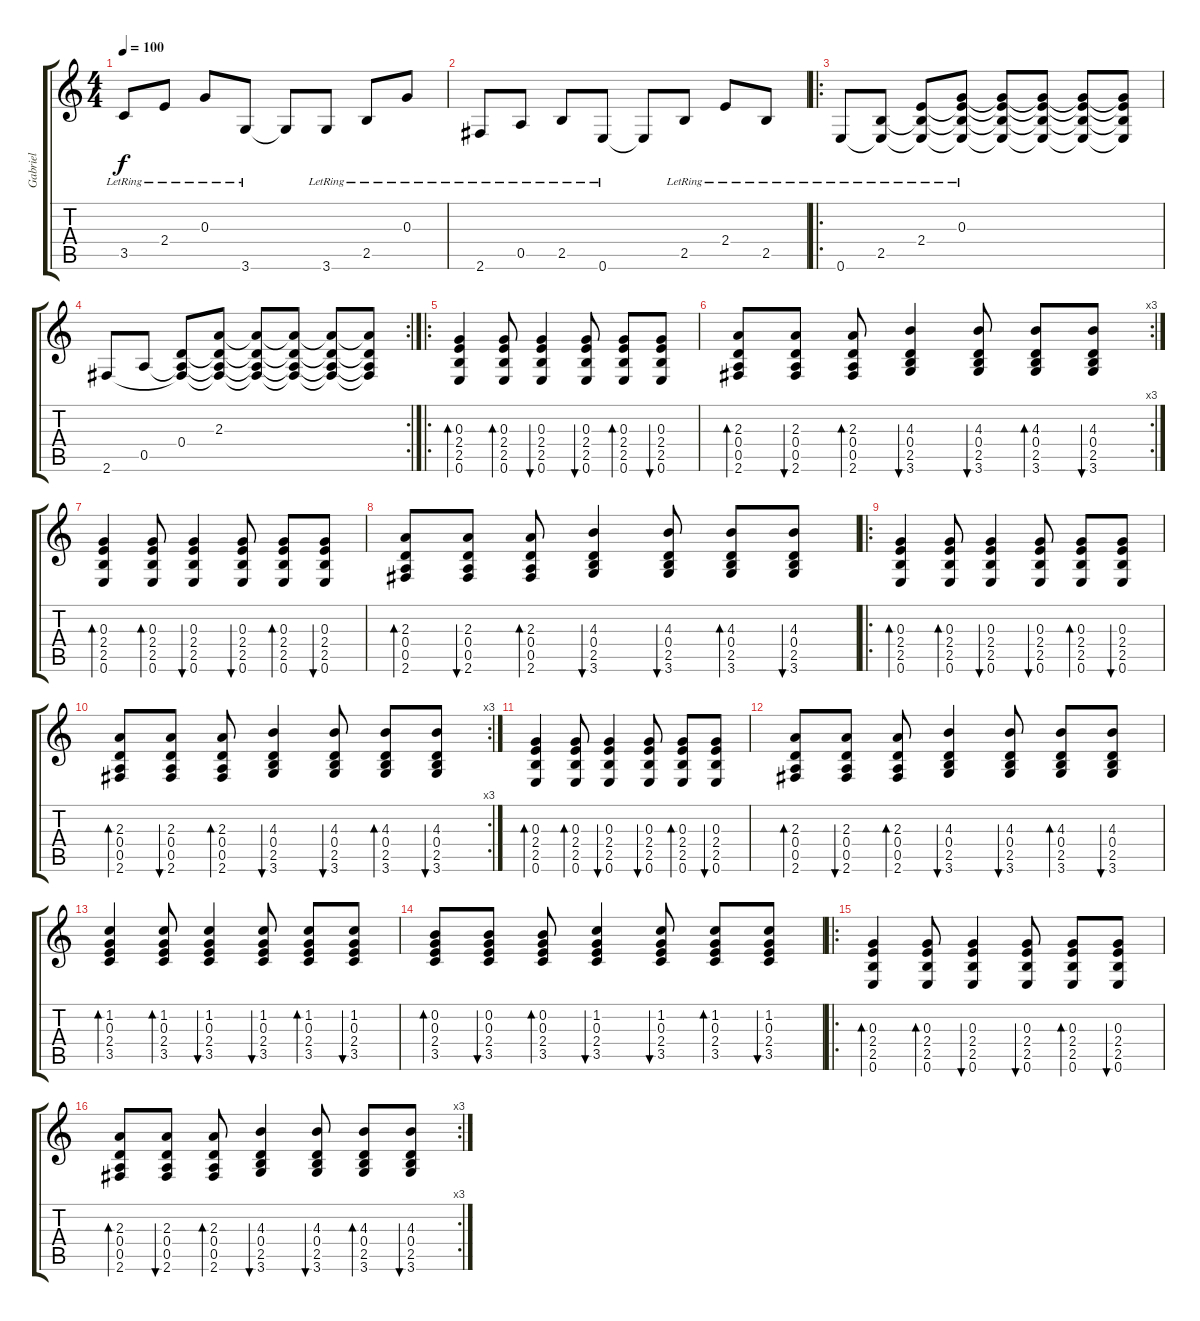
\track ("Gabriel" "Gabriel") {instrument electricguitarclean}
\staff {score tabs}
\tuning (E4 B3 G3 D3 A2 E2) {hide}
\ts (4 4)
\tempo 100
\clef g2
\ks c
3.5{lr}.8{dy f} 2.4{lr}.8 0.3{lr}.8 3.6{lr}.8 3.6{t}.8 3.6{lr}.8 2.5{lr}.8 0.3{lr}.8 |
2.6{lr}.8 0.5{lr}.8 2.5{lr}.8 0.6{lr}.8 0.6{t}.8 2.5{lr}.8 2.4{lr}.8 2.5{lr}.8 |
\ro
0.6{lr}.8 (2.5{lr} 0.6{t}).8 (2.4{lr} 2.5{t} 0.6{t}).8 (0.3{lr} 2.4{t} 2.5{t} 0.6{t}).8 (0.3{t} 2.4{t} 2.5{t} 0.6{t}).8 (0.3{t} 2.4{t} 2.5{t} 0.6{t}).8 (0.3{t} 2.4{t} 2.5{t} 0.6{t}).8 (0.3{t} 2.4{t} 2.5{t} 0.6{t}).8 |
\rc 2
2.6.8 0.5.8 (0.4 0.5{t} 2.6{t}).8 (2.3 0.4{t} 0.5{t} 2.6{t}).8 (2.3{t} 0.4{t} 0.5{t} 2.6{t}).8 (2.3{t} 0.4{t} 0.5{t} 2.6{t}).8 (2.3{t} 0.4{t} 0.5{t} 2.6{t}).8 (2.3{t} 0.4{t} 0.5{t} 2.6{t}).8 |
\ro
(0.3 2.4 2.5 0.6).4{bd 60} (0.3 2.4 2.5 0.6).8{bd 60} (0.3 2.4 2.5 0.6).4{bu 60} (0.3 2.4 2.5 0.6).8{bu 60} (0.3 2.4 2.5 0.6).8{bd 60} (0.3 2.4 2.5 0.6).8{bu 60} |
\rc 3
(2.3 0.4 0.5 2.6).8{bd 60} (2.3 0.4 0.5 2.6).8{bu 60} (2.3 0.4 0.5 2.6).8{bd 60} (4.3 0.4 2.5 3.6).4{bu 60} (4.3 0.4 2.5 3.6).8{bu 60} (4.3 0.4 2.5 3.6).8{bd 60} (4.3 0.4 2.5 3.6).8{bu 60} |
(0.3 2.4 2.5 0.6).4{bd 60} (0.3 2.4 2.5 0.6).8{bd 60} (0.3 2.4 2.5 0.6).4{bu 60} (0.3 2.4 2.5 0.6).8{bu 60} (0.3 2.4 2.5 0.6).8{bd 60} (0.3 2.4 2.5 0.6).8{bu 60} |
(2.3 0.4 0.5 2.6).8{bd 60} (2.3 0.4 0.5 2.6).8{bu 60} (2.3 0.4 0.5 2.6).8{bd 60} (4.3 0.4 2.5 3.6).4{bu 60} (4.3 0.4 2.5 3.6).8{bu 60} (4.3 0.4 2.5 3.6).8{bd 60} (4.3 0.4 2.5 3.6).8{bu 60} |
\ro
(0.3 2.4 2.5 0.6).4{bd 60} (0.3 2.4 2.5 0.6).8{bd 60} (0.3 2.4 2.5 0.6).4{bu 60} (0.3 2.4 2.5 0.6).8{bu 60} (0.3 2.4 2.5 0.6).8{bd 60} (0.3 2.4 2.5 0.6).8{bu 60} |
\rc 3
(2.3 0.4 0.5 2.6).8{bd 60} (2.3 0.4 0.5 2.6).8{bu 60} (2.3 0.4 0.5 2.6).8{bd 60} (4.3 0.4 2.5 3.6).4{bu 60} (4.3 0.4 2.5 3.6).8{bu 60} (4.3 0.4 2.5 3.6).8{bd 60} (4.3 0.4 2.5 3.6).8{bu 60} |
(0.3 2.4 2.5 0.6).4{bd 60} (0.3 2.4 2.5 0.6).8{bd 60} (0.3 2.4 2.5 0.6).4{bu 60} (0.3 2.4 2.5 0.6).8{bu 60} (0.3 2.4 2.5 0.6).8{bd 60} (0.3 2.4 2.5 0.6).8{bu 60} |
(2.3 0.4 0.5 2.6).8{bd 60} (2.3 0.4 0.5 2.6).8{bu 60} (2.3 0.4 0.5 2.6).8{bd 60} (4.3 0.4 2.5 3.6).4{bu 60} (4.3 0.4 2.5 3.6).8{bu 60} (4.3 0.4 2.5 3.6).8{bd 60} (4.3 0.4 2.5 3.6).8{bu 60} |
(1.2 0.3 2.4 3.5).4{bd 60} (1.2 0.3 2.4 3.5).8{bd 60} (1.2 0.3 2.4 3.5).4{bu 60} (1.2 0.3 2.4 3.5).8{bu 60} (1.2 0.3 2.4 3.5).8{bd 60} (1.2 0.3 2.4 3.5).8{bu 60} |
(0.2 0.3 2.4 3.5).8{bd 60} (0.2 0.3 2.4 3.5).8{bu 60} (0.2 0.3 2.4 3.5).8{bd 60} (1.2 0.3 2.4 3.5).4{bu 60} (1.2 0.3 2.4 3.5).8{bu 60} (1.2 0.3 2.4 3.5).8{bd 60} (1.2 0.3 2.4 3.5).8{bu 60} |
\ro
(0.3 2.4 2.5 0.6).4{bd 60} (0.3 2.4 2.5 0.6).8{bd 60} (0.3 2.4 2.5 0.6).4{bu 60} (0.3 2.4 2.5 0.6).8{bu 60} (0.3 2.4 2.5 0.6).8{bd 60} (0.3 2.4 2.5 0.6).8{bu 60} |
\rc 3
(2.3 0.4 0.5 2.6).8{bd 60} (2.3 0.4 0.5 2.6).8{bu 60} (2.3 0.4 0.5 2.6).8{bd 60} (4.3 0.4 2.5 3.6).4{bu 60} (4.3 0.4 2.5 3.6).8{bu 60} (4.3 0.4 2.5 3.6).8{bd 60} (4.3 0.4 2.5 3.6).8{bu 60}
